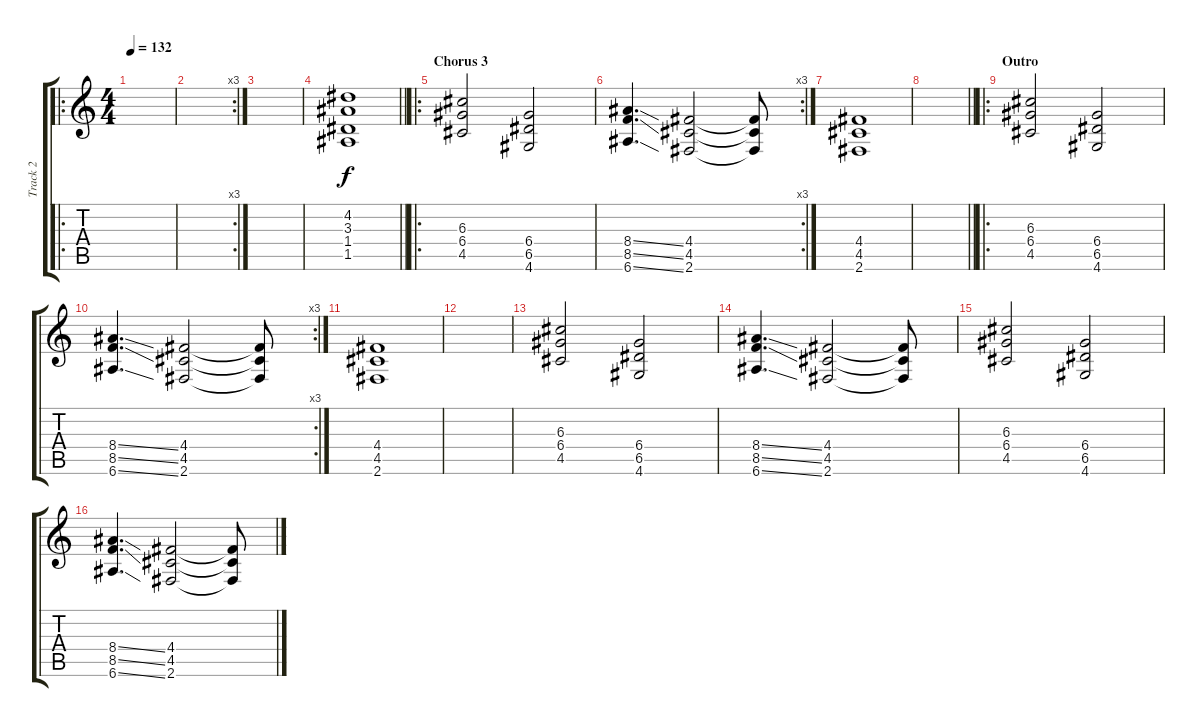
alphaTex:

\track ("Track 2" "Track 2") {instrument overdrivenguitar}
\staff {score tabs}
\tuning (E4 B3 G3 D3 A2 E2) {hide}
\ro
\ts (4 4)
\tempo 132
\clef g2
\ks c
|
\rc 3
|
|
\barLineRight lightlight
(4.2 3.3 1.4 1.5).1{dy f} |
\ro
\section ("" "Chorus 3")
(6.3 6.4 4.5).2 (6.4 6.5 4.6).2 |
\rc 3
(8.4{ss} 8.5{ss} 6.6{ss}).4{d} (4.4 4.5 2.6).2 (4.4{t} 4.5{t} 2.6{t}).8 |
(4.4 4.5 2.6).1 |
\barLineRight lightlight
|
\ro
\section ("" "Outro")
(6.3 6.4 4.5).2 (6.4 6.5 4.6).2 |
\rc 3
(8.4{ss} 8.5{ss} 6.6{ss}).4{d} (4.4 4.5 2.6).2 (4.4{t} 4.5{t} 2.6{t}).8 |
(4.4 4.5 2.6).1 |
|
(6.3 6.4 4.5).2 (6.4 6.5 4.6).2 |
(8.4{ss} 8.5{ss} 6.6{ss}).4{d} (4.4 4.5 2.6).2 (4.4{t} 4.5{t} 2.6{t}).8 |
(6.3 6.4 4.5).2{volume 0} (6.4 6.5 4.6).2 |
(8.4{ss} 8.5{ss} 6.6{ss}).4{d} (4.4 4.5 2.6).2 (4.4{t} 4.5{t} 2.6{t}).8
